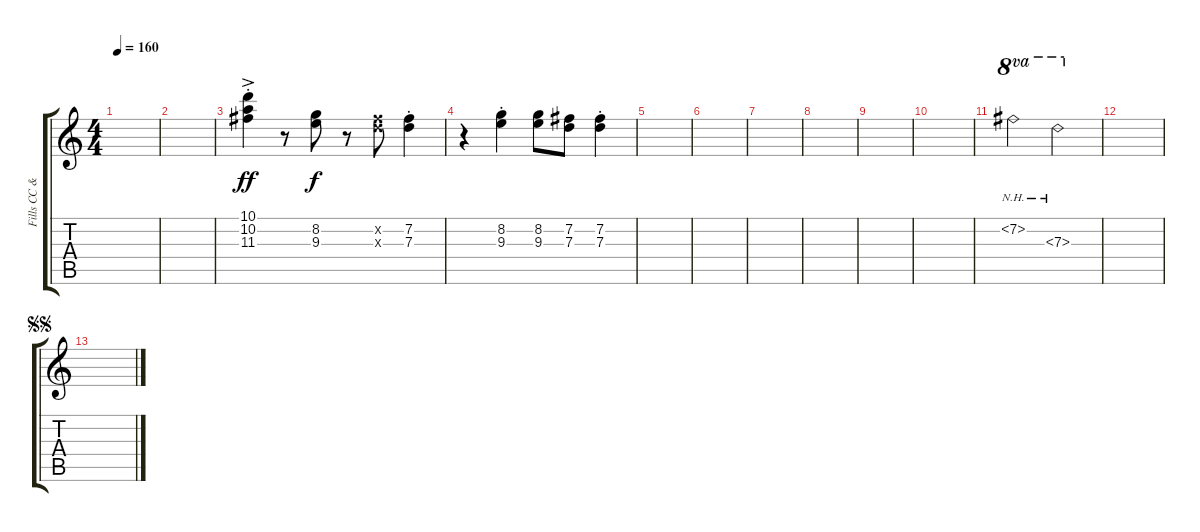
\track ("Fills CC & Brett" "Fills CC &") {instrument distortionguitar}
\staff {score tabs}
\tuning (E4 B3 G3 D3 A2 E2) {hide}
\ts (4 4)
\tempo 160
\clef g2
\ks c
|
|
(10.1{ac st} 10.2 11.3).4{dy ff} r.8 (8.2 9.3).8{dy f} r.8 (7.2{x} 7.3{x}).8 (7.2 7.3{st}).4 |
r.4 (8.2 9.3{st}).4 (8.2 9.3).8 (7.2 7.3).8 (7.2 7.3{st}).4 |
|
|
|
|
|
|
7.2{nh}.2{ot 8va} 7.3{nh}.2{ot 8va} |
|
\jump segnosegno
